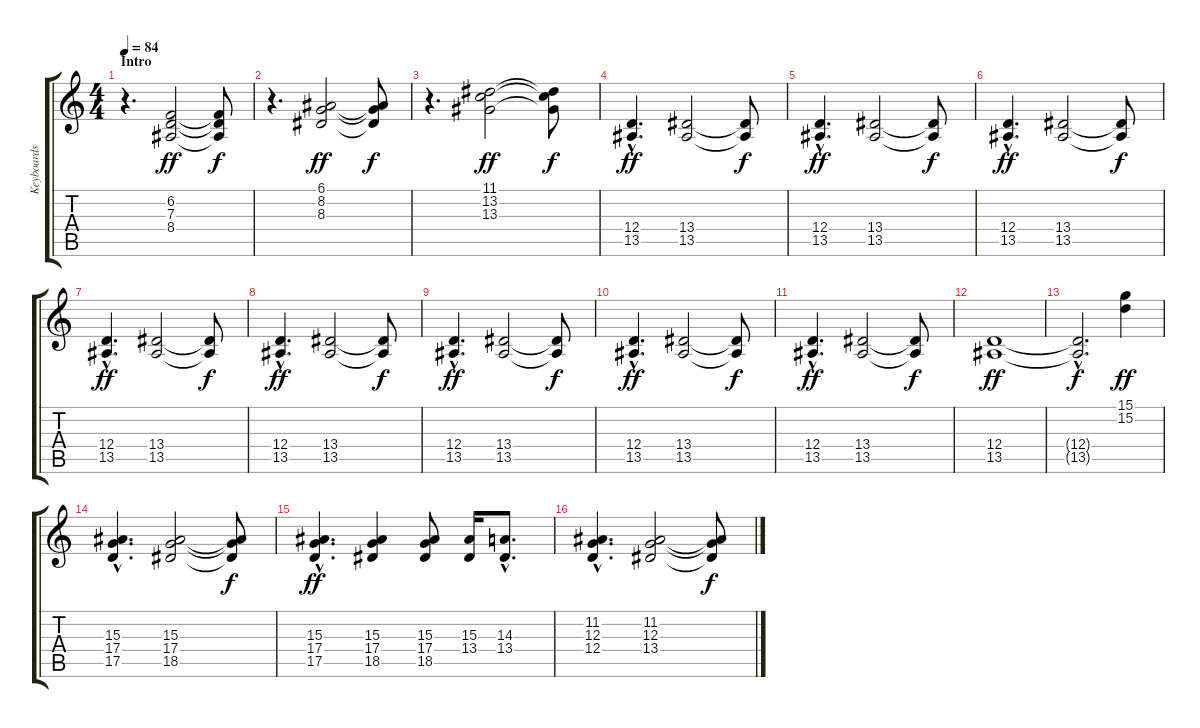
\track ("Keyboards R. (Ian Anderson)" "Keyboards ") {instrument pad7halo}
\staff {score tabs}
\tuning (E4 B3 G3 D3 A2 E2) {hide}
\ts (4 4)
\section ("" "Intro")
\tempo 84
\clef g2
\ks c
r.4{d dy ff instrument pad7halo} (6.2 7.3 8.4).2 (6.2{t} 7.3{t} 8.4{t}).8{dy f} |
r.4{d} (6.1 8.2 8.3).2{dy ff} (6.1{t} 8.2{t} 8.3{t}).8{dy f} |
r.4{d} (11.1 13.2 13.3).2{dy ff} (11.1{t} 13.2{t} 13.3{t}).8{dy f} |
(12.4{hac} 13.5{hac}).4{d dy ff} (13.4 13.5).2 (13.4{t} 13.5{t}).8{dy f} |
(12.4{hac} 13.5{hac}).4{d dy ff} (13.4 13.5).2 (13.4{t} 13.5{t}).8{dy f} |
(12.4{hac} 13.5{hac}).4{d dy ff} (13.4 13.5).2 (13.4{t} 13.5{t}).8{dy f} |
(12.4{hac} 13.5{hac}).4{d dy ff} (13.4 13.5).2 (13.4{t} 13.5{t}).8{dy f} |
(12.4{hac} 13.5{hac}).4{d dy ff} (13.4 13.5).2 (13.4{t} 13.5{t}).8{dy f} |
(12.4{hac} 13.5{hac}).4{d dy ff} (13.4 13.5).2 (13.4{t} 13.5{t}).8{dy f} |
(12.4{hac} 13.5{hac}).4{d dy ff} (13.4 13.5).2 (13.4{t} 13.5{t}).8{dy f} |
(12.4{hac} 13.5{hac}).4{d dy ff} (13.4 13.5).2 (13.4{t} 13.5{t}).8{dy f} |
(12.4 13.5).1{dy ff} |
(12.4{hac t} 13.5{hac t}).2{d dy f} (15.1 15.2).4{dy ff} |
(15.3{hac} 17.4{hac} 17.5{hac}).4{d} (15.3 17.4 18.5).2 (15.3{t} 17.4{t} 18.5{t}).8{dy f} |
(15.3{hac} 17.4{hac} 17.5{hac}).4{d dy ff} (15.3 17.4 18.5).4 (15.3 17.4 18.5).8 (15.3 13.4).16 (14.3{hac} 13.4{hac}).8{d} |
(11.2{hac} 12.3{hac} 12.4{hac}).4{d} (11.2 12.3 13.4).2 (11.2{t} 12.3{t} 13.4{t}).8{dy f}
